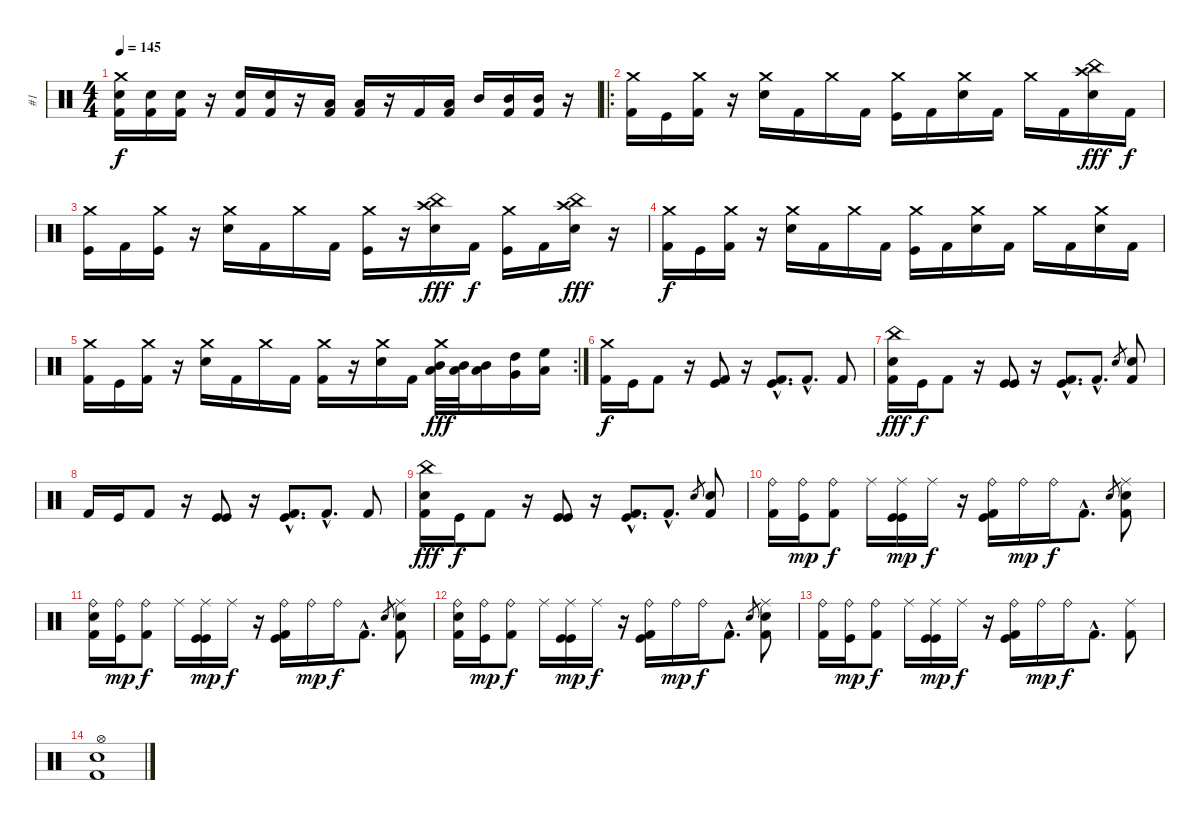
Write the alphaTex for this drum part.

\track ("#1" "#1") {instrument percussion}
\staff {score}
\articulation defaults
\ts (4 4)
\tempo 145
\clef neutral
\ks c
("Crash medium (hit)" "Electric Snare (hit)" "Kick (hit) 2").16{dy f} ("Electric Snare (hit)" "Kick (hit) 2").16 ("Electric Snare (hit)" "Kick (hit) 2").16 r.16 ("Electric Snare (hit)" "Kick (hit) 2").16 ("Electric Snare (hit)" "Kick (hit) 2").16 r.16 ("Low Floor Tom (hit)" "Kick (hit) 2").16 ("Low Floor Tom (hit)" "Kick (hit) 2").16 r.16 "Kick (hit) 2".16 ("Low Floor Tom (hit)" "Kick (hit) 2").16 "Mid Tom (hit)".16 ("Mid Tom (hit)" "Kick (hit) 2").16 ("Mid Tom (hit)" "Kick (hit) 2").16 r.16 |
\ro
("Crash medium (hit)" "Kick (hit) 2").16 "Kick (hit)".16 ("Crash medium (hit)" "Kick (hit) 2").16 r.16 ("Crash medium (hit)" "Electric Snare (hit)").16 "Kick (hit) 2".16 "Crash medium (hit)".16 "Kick (hit) 2".16 ("Crash medium (hit)" "Kick (hit)").16 "Kick (hit) 2".16 ("Crash medium (hit)" "Electric Snare (hit)").16 "Kick (hit) 2".16 "Crash medium (hit)".16 "Kick (hit) 2".16 ("Crash high (hit)" "China (hit)" "Electric Snare (hit)").16{dy fff} "Kick (hit) 2".16{dy f} |
("Crash medium (hit)" "Kick (hit)").16 "Kick (hit) 2".16 ("Crash medium (hit)" "Kick (hit)").16 r.16 ("Crash medium (hit)" "Electric Snare (hit)").16 "Kick (hit) 2".16 "Crash medium (hit)".16 "Kick (hit) 2".16 ("Crash medium (hit)" "Kick (hit)").16 r.16 ("Crash high (hit)" "China (hit)" "Electric Snare (hit)").16{dy fff} "Kick (hit) 2".16{dy f} ("Crash medium (hit)" "Kick (hit)").16 "Kick (hit) 2".16 ("Crash high (hit)" "China (hit)" "Electric Snare (hit)").16{dy fff} r.16 |
("Crash medium (hit)" "Kick (hit) 2").16{dy f} "Kick (hit)".16 ("Crash medium (hit)" "Kick (hit) 2").16 r.16 ("Crash medium (hit)" "Electric Snare (hit)").16 "Kick (hit) 2".16 "Crash medium (hit)".16 "Kick (hit) 2".16 ("Crash medium (hit)" "Kick (hit)").16 "Kick (hit) 2".16 ("Crash medium (hit)" "Electric Snare (hit)").16 "Kick (hit) 2".16 "Crash medium (hit)".16 "Kick (hit) 2".16 ("Crash medium (hit)" "Electric Snare (hit)").16 "Kick (hit) 2".16 |
\rc 2
("Crash medium (hit)" "Kick (hit) 2").16 "Kick (hit)".16 ("Crash medium (hit)" "Kick (hit) 2").16 r.16 ("Crash medium (hit)" "Electric Snare (hit)").16 "Kick (hit) 2".16 "Crash medium (hit)".16 "Kick (hit) 2".16 ("Crash medium (hit)" "Kick (hit) 2").16 r.16 ("Crash medium (hit)" "Electric Snare (hit)").16 "Kick (hit) 2".16 ("Crash medium (hit)" "Low Floor Tom (hit)" "Mid Tom (hit)").32{dy fff} ("Low Floor Tom (hit)" "Mid Tom (hit)").32 ("Low Floor Tom (hit)" "Mid Tom (hit)").16 ("Very Low Tom (hit)" "High Tom (hit)").16 ("Low Tom (hit)" "High Floor Tom (hit)").16 |
("Crash medium (hit)" "Kick (hit) 2").16{dy f} "Kick (hit)".16 "Kick (hit) 2".8 r.16 ("Kick (hit)" "Kick (hit) 2").8 r.16 ("Kick (hit)"{hac} "Kick (hit) 2"{hac}).8{d} "Kick (hit) 2"{hac}.8{d} "Kick (hit) 2".8 |
("China (hit)" "Electric Snare (hit)" "Kick (hit) 2").16{dy fff} "Kick (hit)".16{dy f} "Kick (hit) 2".8 r.16 ("Kick (hit)" "Kick (hit)").8 r.16 ("Kick (hit)"{hac} "Kick (hit) 2"{hac}).8{d} "Kick (hit) 2"{hac}.8{d} "Electric Snare (hit)".8{gr} ("Electric Snare (hit)" "Kick (hit) 2").8 |
"Kick (hit) 2".16 "Kick (hit)".16 "Kick (hit) 2".8 r.16 ("Kick (hit)" "Kick (hit)").8 r.16 ("Kick (hit)"{hac} "Kick (hit) 2"{hac}).8{d} "Kick (hit) 2"{hac}.8{d} "Kick (hit) 2".8 |
("China (hit)" "Electric Snare (hit)" "Kick (hit) 2").16{dy fff} "Kick (hit)".16{dy f} "Kick (hit) 2".8 r.16 ("Kick (hit)" "Kick (hit)").8 r.16 ("Kick (hit)"{hac} "Kick (hit) 2"{hac}).8{d} "Kick (hit) 2"{hac}.8{d} "Electric Snare (hit)".8{gr} ("Electric Snare (hit)" "Kick (hit) 2").8 |
("Ride (bell)" "Kick (hit) 2").16 ("Ride (bell)" "Kick (hit)").16{dy mp} ("Ride (bell)" "Kick (hit) 2").8{dy f} "Ride (middle)".16 ("Ride (middle)" "Kick (hit)" "Kick (hit)").16{dy mp} "Ride (middle)".16{dy f} r.16 ("Ride (bell)" "Kick (hit)" "Kick (hit) 2").16 "Ride (bell)".16{dy mp} "Ride (bell)".16{dy f} "Kick (hit) 2"{hac}.8{d} "Electric Snare (hit)".8{gr} ("Ride (middle)" "Electric Snare (hit)" "Kick (hit) 2").8 |
("Ride (bell)" "Electric Snare (hit)" "Kick (hit) 2").16 ("Ride (bell)" "Kick (hit)").16{dy mp} ("Ride (bell)" "Kick (hit) 2").8{dy f} "Ride (middle)".16 ("Ride (middle)" "Kick (hit)" "Kick (hit)").16{dy mp} "Ride (middle)".16{dy f} r.16 ("Ride (bell)" "Kick (hit)" "Kick (hit) 2").16 "Ride (bell)".16{dy mp} "Ride (bell)".16{dy f} "Kick (hit) 2"{hac}.8{d} "Electric Snare (hit)".8{gr} ("Ride (middle)" "Electric Snare (hit)" "Kick (hit) 2").8 |
("Ride (bell)" "Electric Snare (hit)" "Kick (hit) 2").16 ("Ride (bell)" "Kick (hit)").16{dy mp} ("Ride (bell)" "Kick (hit) 2").8{dy f} "Ride (middle)".16 ("Ride (middle)" "Kick (hit)" "Kick (hit)").16{dy mp} "Ride (middle)".16{dy f} r.16 ("Ride (bell)" "Kick (hit)" "Kick (hit) 2").16 "Ride (bell)".16{dy mp} "Ride (bell)".16{dy f} "Kick (hit) 2"{hac}.8{d} "Electric Snare (hit)".8{gr} ("Ride (middle)" "Electric Snare (hit)" "Kick (hit) 2").8 |
("Ride (bell)" "Kick (hit) 2").16 ("Ride (bell)" "Kick (hit)").16{dy mp} ("Ride (bell)" "Kick (hit) 2").8{dy f} "Ride (middle)".16 ("Ride (middle)" "Kick (hit)" "Kick (hit)").16{dy mp} "Ride (middle)".16{dy f} r.16 ("Ride (bell)" "Kick (hit)" "Kick (hit) 2").16 "Ride (bell)".16{dy mp} "Ride (bell)".16{dy f} "Kick (hit) 2"{hac}.8{d} ("Ride (middle)" "Kick (hit) 2").8 |
("Hi-Hat (open)" "Snare (hit) 2" "Kick (hit) 2").1
